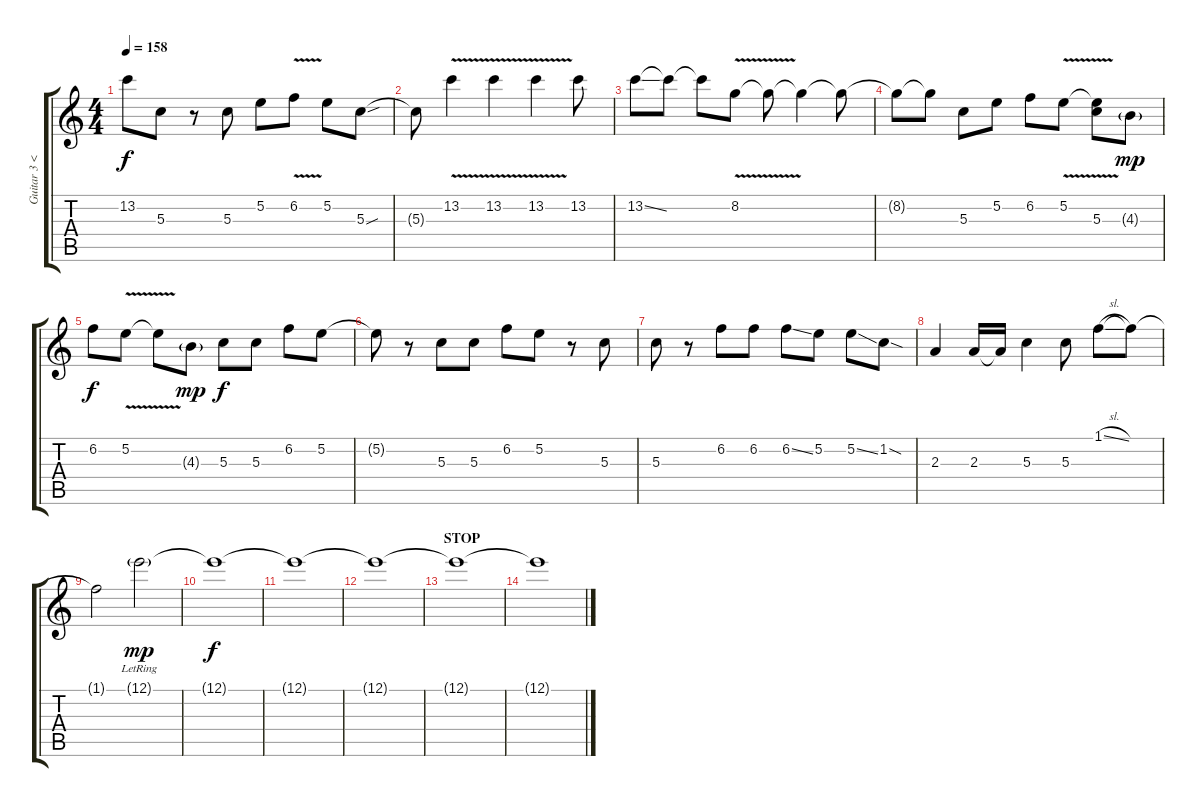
\track ("Guitar 3 <solo>" "Guitar 3 <") {instrument overdrivenguitar}
\staff {score tabs}
\tuning (E4 B3 G3 D3 A2 E2) {hide}
\ts (4 4)
\tempo 158
\clef g2
\ks c
13.2{t}.8{dy f} 5.3.8 r.8 5.3.8 5.2.8 6.2{v}.8 5.2.8 5.3{sou}.8 |
5.3{t}.8 13.2{v}.4 13.2{v}.4 13.2{v}.4 13.2.8 |
13.2{ss}.8 13.2{t}.8 13.2{t}.8 8.2{v}.8 8.2{t}.8 8.2{t}.4 8.2{t}.8 |
8.2{t}.8 8.2{t}.8 5.3.8 5.2.8 6.2.8 5.2{v}.8 (5.2{t} 5.3).8 4.3{g}.8{dy mp} |
6.2.8{dy f} 5.2{v}.8 5.2{t}.8 4.3{g}.8{dy mp} 5.3.8{dy f} 5.3.8 6.2.8 5.2.8 |
5.2{t}.8 r.8 5.3.8 5.3.8 6.2.8 5.2.8 r.8 5.3.8 |
5.3.8 r.8 6.2.8 6.2.8 6.2{ss}.8 5.2.8 5.2{ss}.8 1.2{sod}.8 |
2.3.4 2.3.16 2.3{t}.16 5.3.4 5.3.8 1.1{sl}.8 1.1{t}.8 |
1.1{t}.2 12.1{g lr}.2{dy mp} |
12.1{t}.1{dy f volume 7} |
12.1{t}.1{volume 0} |
12.1{t}.1 |
\section ("" "STOP")
12.1{t}.1 |
12.1{t}.1
